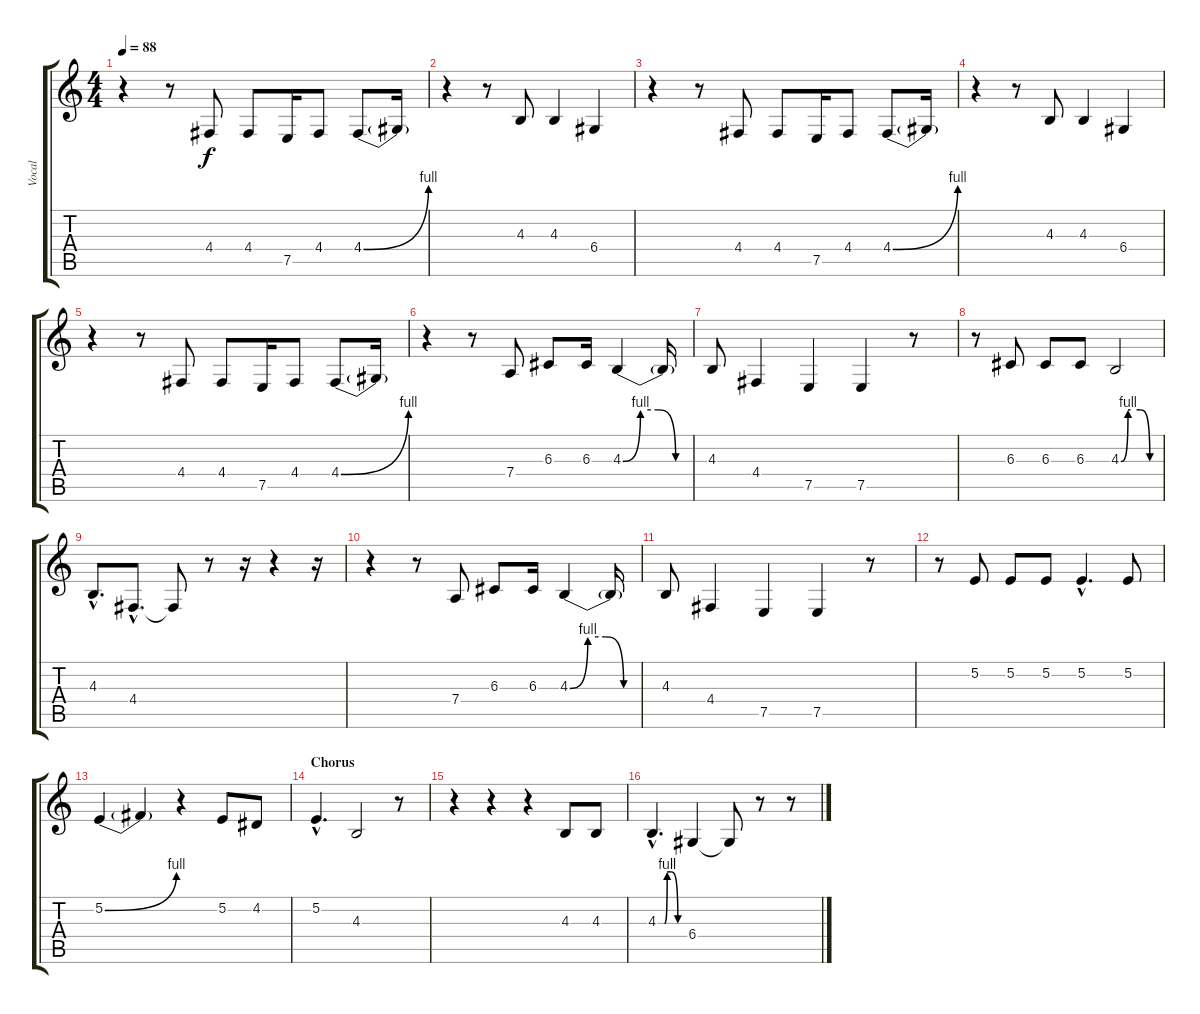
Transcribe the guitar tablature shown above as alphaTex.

\track ("Vocal" "Vocal") {instrument bassoon}
\staff {score tabs}
\tuning (E4 B3 G3 D3 A2 E2) {hide}
\ts (4 4)
\tempo 88
\clef g2
\ks c
r.4{dy f} r.8 4.4.8 4.4.8 7.5.16 4.4.8 4.4{be (bend 0 0 60 4)}.8 4.4{t}.16 |
r.4 r.8 4.3.8 4.3.4 6.4.4 |
r.4 r.8 4.4.8 4.4.8 7.5.16 4.4.8 4.4{be (bend 0 0 60 4)}.8 4.4{t}.16 |
r.4 r.8 4.3.8 4.3.4 6.4.4 |
r.4 r.8 4.4.8 4.4.8 7.5.16 4.4.8 4.4{be (bend 0 0 60 4)}.8 4.4{t}.16 |
r.4 r.8 7.4.8 6.3.8 6.3.16 4.3{be (custom 0 0 15 4 30 4 45 0 60 0)}.4 4.3{t}.16 |
4.3.8 4.4.4 7.5.4 7.5.4 r.8 |
r.8 6.3.8 6.3.8 6.3.8 4.3{be (custom 0 0 11 4 15 4 30 4 45 0 60 0)}.2 |
4.3{hac}.8{d} 4.4{hac}.8{d} 4.4{t}.8 r.8 r.16 r.4 r.16 |
r.4 r.8 7.4.8 6.3.8 6.3.16 4.3{be (custom 0 0 15 4 30 4 45 0 60 0)}.4 4.3{t}.16 |
4.3.8 4.4.4 7.5.4 7.5.4 r.8 |
r.8 5.2.8 5.2.8 5.2.8 5.2{hac}.4{d} 5.2.8 |
5.2{be (bend 0 0 60 4)}.4 5.2{t}.4 r.4 5.2.8 4.2.8 |
\section ("" "Chorus")
5.2{hac}.4{d} 4.3.2 r.8 |
r.4 r.4 r.4 4.3.8 4.3.8 |
4.3{be (custom 0 0 15 0 21 4 30 4 45 0 60 0) hac}.4{d} 6.4.4 6.4{t}.8 r.8 r.8
